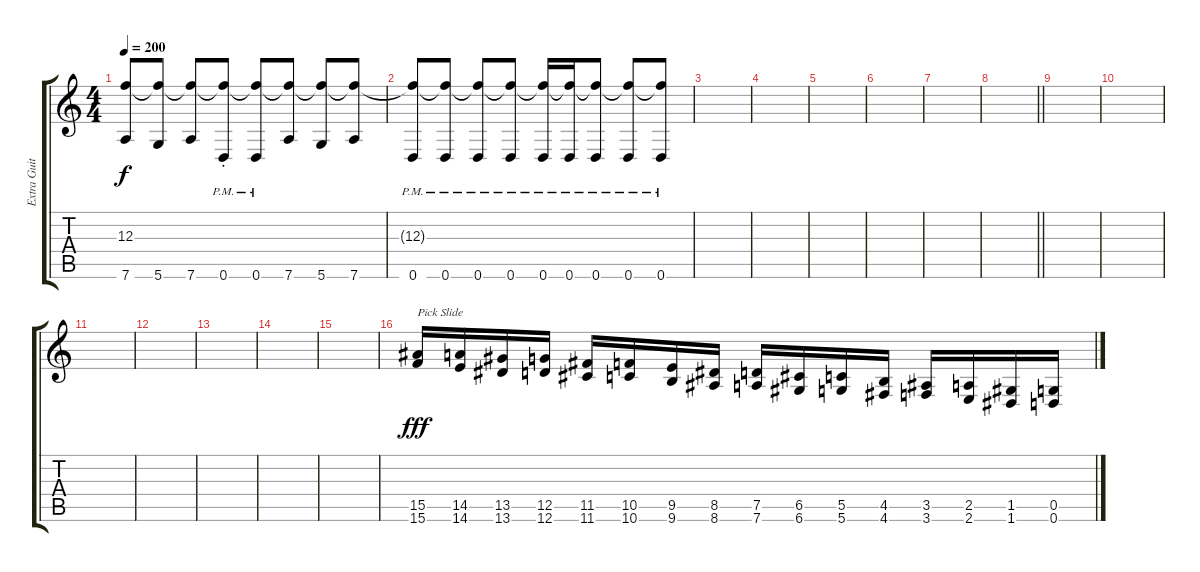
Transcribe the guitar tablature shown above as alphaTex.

\track ("Extra Guitar" "Extra Guit") {instrument distortionguitar}
\staff {score tabs}
\tuning (D4 A3 F3 C3 G2 D2) {hide}
\ts (4 4)
\tempo 200
\clef g2
\ks c
(12.3{t} 7.6).8{dy f} (12.3{t} 5.6).8 (12.3{t} 7.6).8 (12.3{t} 0.6{pm st}).8 (12.3{t} 0.6{pm}).8 (12.3{t} 7.6).8 (12.3{t} 5.6).8 (12.3{t} 7.6).8 |
(12.3{t} 0.6{pm}).8 (12.3{t} 0.6{pm}).8 (12.3{t} 0.6{pm}).8 (12.3{t} 0.6{pm}).8 (12.3{t} 0.6{pm}).16 (12.3{t} 0.6{pm}).16 (12.3{t} 0.6{pm}).8 (12.3{t} 0.6{pm}).8 (12.3{t} 0.6{pm}).8 |
|
|
|
|
|
\barLineRight lightlight
|
|
|
|
|
|
|
|
(15.5 15.6).16{txt "Pick Slide" dy fff volume 16 instrument guitarfretnoise} (14.5 14.6).16 (13.5 13.6).16 (12.5 12.6).16 (11.5 11.6).16 (10.5 10.6).16 (9.5 9.6).16 (8.5 8.6).16 (7.5 7.6).16 (6.5 6.6).16 (5.5 5.6).16 (4.5 4.6).16 (3.5 3.6).16 (2.5 2.6).16 (1.5 1.6).16 (0.5 0.6).16
